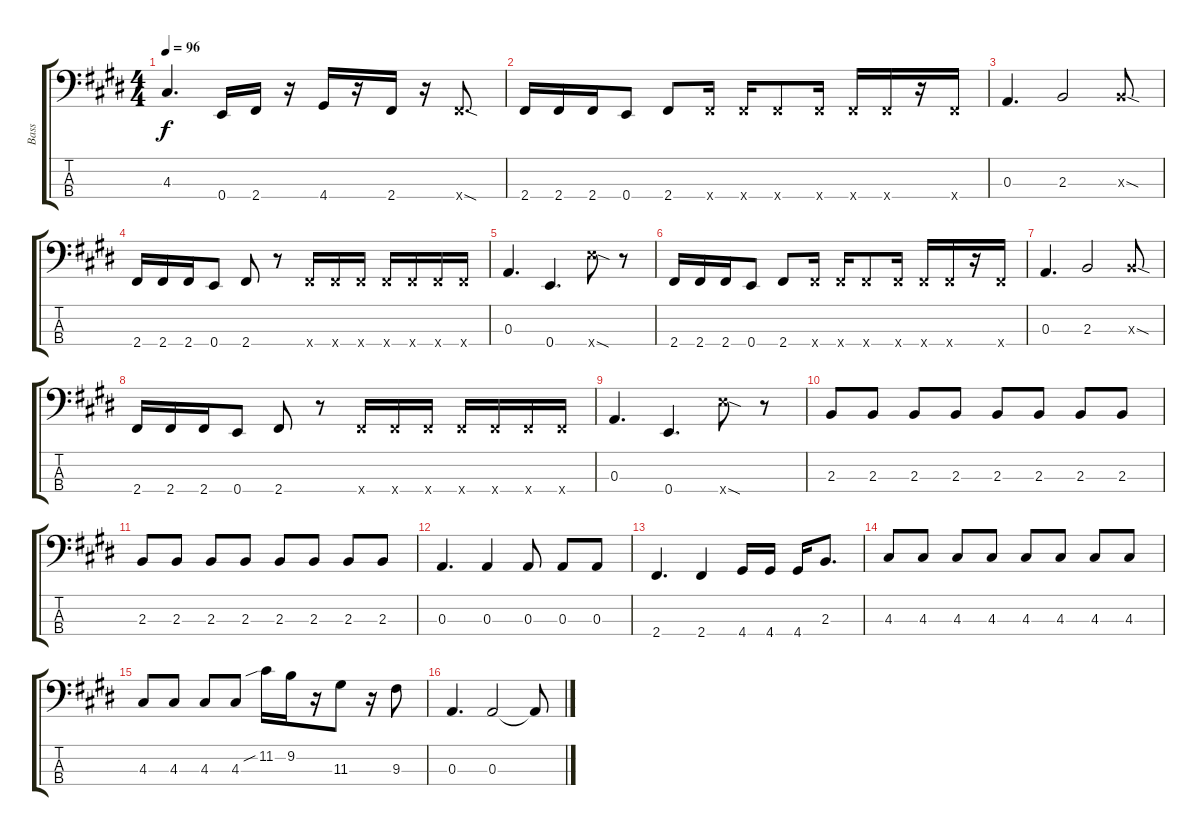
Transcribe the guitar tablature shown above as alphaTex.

\track ("Bass" "Bass") {instrument electricbassfinger}
\staff {score tabs}
\tuning (G2 D2 A1 E1) {hide}
\ts (4 4)
\tempo 96
\clef f4
\ks e
4.3.4{d dy f} 0.4.16 2.4.16 r.16 4.4.16 r.16 2.4.16 r.16 2.4{sod x}.8{d} |
2.4.16 2.4.16 2.4.16 0.4.8 2.4.8 2.4{x}.16 2.4{x}.16 2.4{x}.8 2.4{x}.16 2.4{x}.16 2.4{x}.16 r.16 2.4{x}.16 |
0.3.4{d} 2.3.2 2.3{sod x}.8 |
2.4.16 2.4.16 2.4.16 0.4.8 2.4.8 r.8 2.4{x}.16 2.4{x}.16 2.4{x}.16 2.4{x}.16 2.4{x}.16 2.4{x}.16 2.4{x}.16 |
0.3.4{d} 0.4.4{d} 12.4{sod x}.8 r.8 |
2.4.16 2.4.16 2.4.16 0.4.8 2.4.8 2.4{x}.16 2.4{x}.16 2.4{x}.8 2.4{x}.16 2.4{x}.16 2.4{x}.16 r.16 2.4{x}.16 |
0.3.4{d} 2.3.2 2.3{sod x}.8 |
2.4.16 2.4.16 2.4.16 0.4.8 2.4.8 r.8 2.4{x}.16 2.4{x}.16 2.4{x}.16 2.4{x}.16 2.4{x}.16 2.4{x}.16 2.4{x}.16 |
0.3.4{d} 0.4.4{d} 12.4{sod x}.8 r.8 |
2.3.8 2.3.8 2.3.8 2.3.8 2.3.8 2.3.8 2.3.8 2.3.8 |
2.3.8 2.3.8 2.3.8 2.3.8 2.3.8 2.3.8 2.3.8 2.3.8 |
0.3.4{d} 0.3.4 0.3.8 0.3.8 0.3.8 |
2.4.4{d} 2.4.4 4.4.16 4.4.16 4.4.16 2.3.8{d} |
4.3.8 4.3.8 4.3.8 4.3.8 4.3.8 4.3.8 4.3.8 4.3.8 |
4.3.8 4.3.8 4.3.8 4.3.8 11.2{sib}.16 9.2.16 r.16 11.3.8 r.16 9.3.8 |
0.3.4{d} 0.3.2 0.3{t}.8
